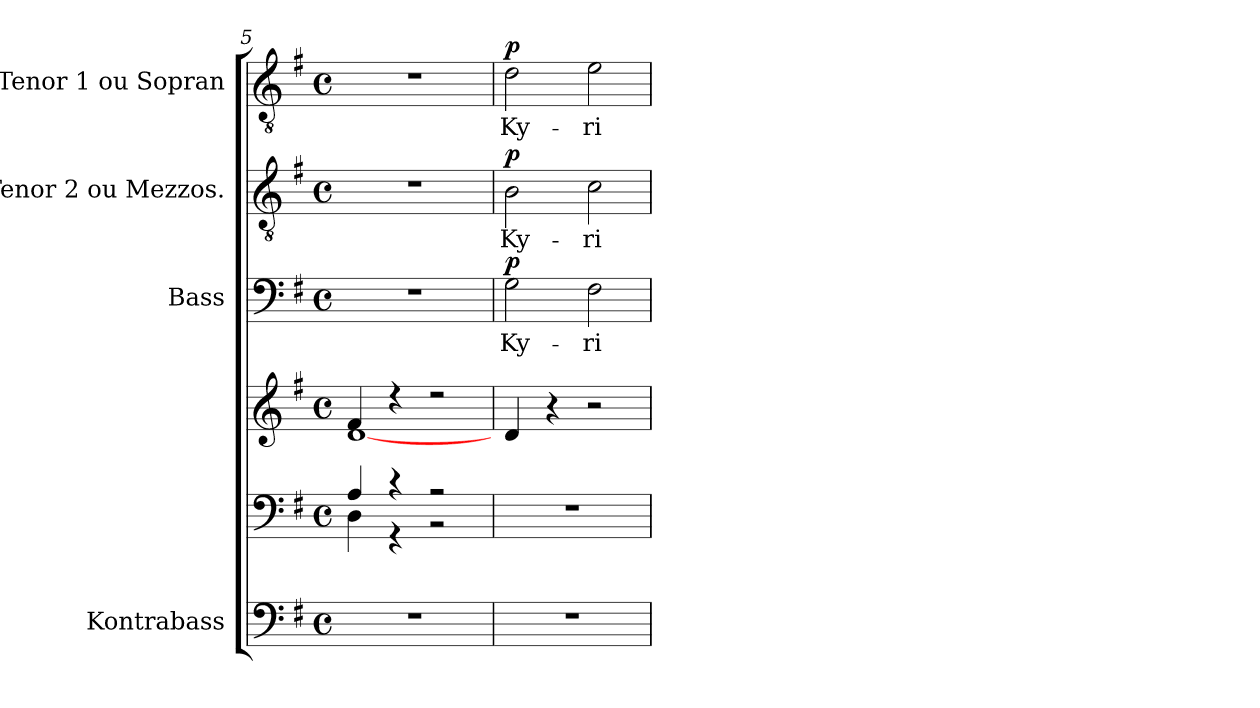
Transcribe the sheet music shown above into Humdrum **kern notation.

**kern	**kern	**kern	**kern	**text	**dynam	**kern	**text	**dynam	**kern	**text	**dynam
*part5	*part4	*part4	*part3	*part3	*part3	*part2	*part2	*part2	*part1	*part1	*part1
*staff6	*staff5	*staff4	*staff3	*staff3	*staff3	*staff2	*staff2	*staff2	*staff1	*staff1	*staff1
*I"Kontrabass	*	*	*I"Bass	*	*	*I"Tenor 2 ou Mezzos.	*	*	*I"Tenor 1 ou Sopran	*	*
*I'Kb.	*	*	*	*	*	*	*	*	*	*	*
*clefF4	*clefF4	*clefG2	*clefF4	*	*	*clefGv2	*	*	*clefGv2	*	*
*ITrd7c12	*	*	*	*	*	*	*	*	*	*	*
*k[f#]	*k[f#]	*k[f#]	*k[f#]	*	*	*k[f#]	*	*	*k[f#]	*	*
*G:	*G:	*G:	*G:	*	*	*G:	*	*	*G:	*	*
*M4/4	*M4/4	*M4/4	*M4/4	*	*	*M4/4	*	*	*M4/4	*	*
*met(c)	*met(c)	*met(c)	*met(c)	*	*	*met(c)	*	*	*met(c)	*	*
=5	=5	=5	=5	=5	=5	=5	=5	=5	=5	=5	=5
*	*^	*^	*	*	*	*	*	*	*	*	*
1r	4A/	4D\	4f#/	[<1d	1r	.	.	1r	.	.	1r	.	.
.	4r	4r	4r	.	.	.	.	.	.	.	.	.	.
.	2r	2r	2r	.	.	.	.	.	.	.	.	.	.
*	*	*	*v	*v	*	*	*	*	*	*	*	*	*
=6	=6	=6	=6	=6	=6	=6	=6	=6	=6	=6	=6	=6
!	!	!	!	!	!LO:LY:b	!LO:DY:a	!	!LO:LY:b	!LO:DY:a	!	!LO:LY:b	!LO:DY:a
*	*v	*v	*	*	*	*	*	*	*	*	*	*
1r	1r	4d/	2G\	Ky-	p	2B\	Ky-	p	2d\	Ky-	p
.	.	4r	.	.	.	.	.	.	.	.	.
!	!	!	!	!LO:LY:b	!	!	!LO:LY:b	!	!	!LO:LY:b	!
.	.	2r	2F#\	-ri-	.	2c\	-ri-	.	2e\	-ri-	.
=	=	=	=	=	=	=	=	=	=	=	=
*-	*-	*-	*-	*-	*-	*-	*-	*-	*-	*-	*-
